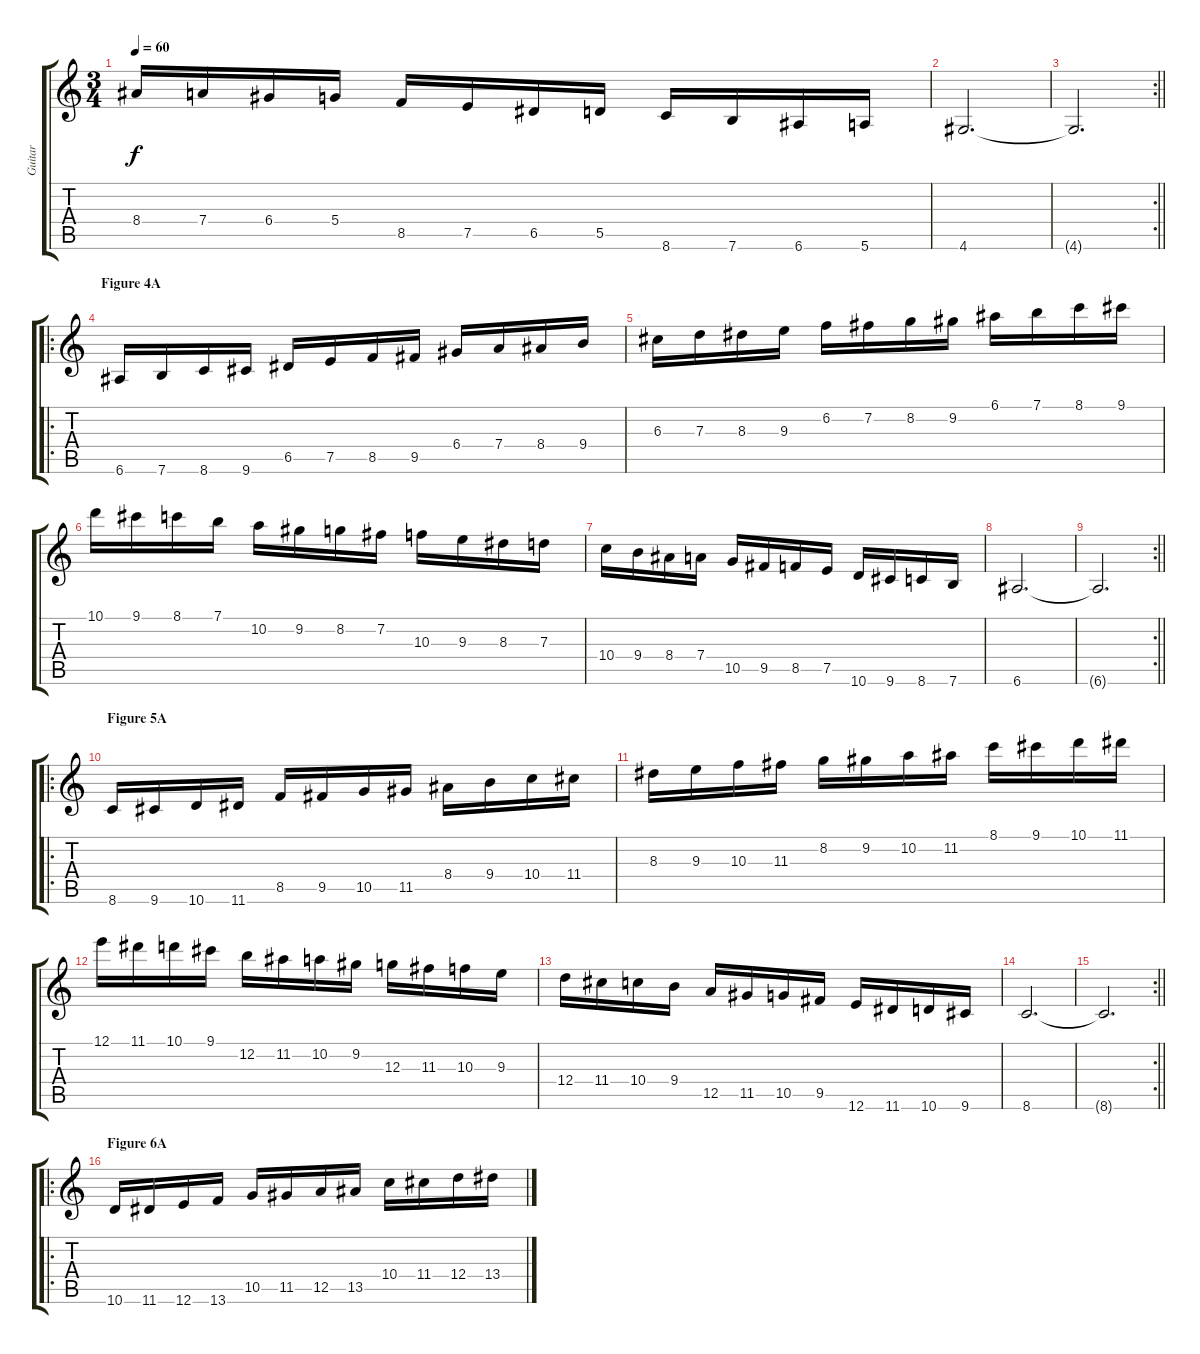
\track ("Guitar" "Guitar") {instrument distortionguitar}
\staff {score tabs}
\tuning (E4 B3 G3 D3 A2 E2) {hide}
\ts (3 4)
\tempo 60
\clef g2
\ks c
8.4.16{dy f} 7.4.16 6.4.16 5.4.16 8.5.16 7.5.16 6.5.16 5.5.16 8.6.16 7.6.16 6.6.16 5.6.16 |
4.6.2{d} |
\rc 2
\barLineRight lightlight
4.6{t}.2{d} |
\ro
\section ("" "Figure 4A")
6.6.16 7.6.16 8.6.16 9.6.16 6.5.16 7.5.16 8.5.16 9.5.16 6.4.16 7.4.16 8.4.16 9.4.16 |
6.3.16 7.3.16 8.3.16 9.3.16 6.2.16 7.2.16 8.2.16 9.2.16 6.1.16 7.1.16 8.1.16 9.1.16 |
10.1.16 9.1.16 8.1.16 7.1.16 10.2.16 9.2.16 8.2.16 7.2.16 10.3.16 9.3.16 8.3.16 7.3.16 |
10.4.16 9.4.16 8.4.16 7.4.16 10.5.16 9.5.16 8.5.16 7.5.16 10.6.16 9.6.16 8.6.16 7.6.16 |
6.6.2{d} |
\rc 2
\barLineRight lightlight
6.6{t}.2{d} |
\ro
\section ("" "Figure 5A")
8.6.16 9.6.16 10.6.16 11.6.16 8.5.16 9.5.16 10.5.16 11.5.16 8.4.16 9.4.16 10.4.16 11.4.16 |
8.3.16 9.3.16 10.3.16 11.3.16 8.2.16 9.2.16 10.2.16 11.2.16 8.1.16 9.1.16 10.1.16 11.1.16 |
12.1.16 11.1.16 10.1.16 9.1.16 12.2.16 11.2.16 10.2.16 9.2.16 12.3.16 11.3.16 10.3.16 9.3.16 |
12.4.16 11.4.16 10.4.16 9.4.16 12.5.16 11.5.16 10.5.16 9.5.16 12.6.16 11.6.16 10.6.16 9.6.16 |
8.6.2{d} |
\rc 2
\barLineRight lightlight
8.6{t}.2{d} |
\ro
\section ("" "Figure 6A")
10.6.16 11.6.16 12.6.16 13.6.16 10.5.16 11.5.16 12.5.16 13.5.16 10.4.16 11.4.16 12.4.16 13.4.16
